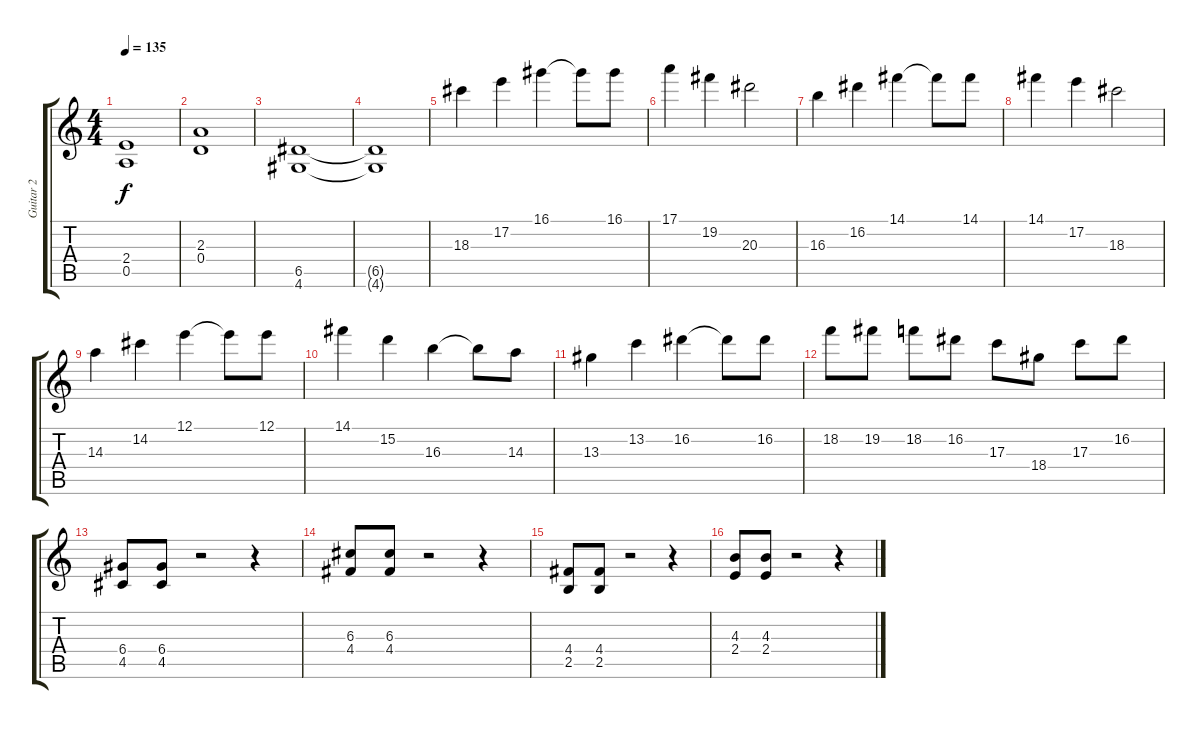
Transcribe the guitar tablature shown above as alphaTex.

\track ("Guitar 2" "Guitar 2") {instrument distortionguitar}
\staff {score tabs}
\tuning (E4 B3 G3 D3 A2 E2) {hide}
\ts (4 4)
\tempo 135
\clef g2
\ks c
(2.4 0.5).1{dy f} |
(2.3 0.4).1 |
(6.5 4.6).1 |
(6.5{t} 4.6{t}).1 |
18.3.4 17.2.4 16.1.4 16.1{t}.8 16.1.8 |
17.1.4 19.2.4 20.3.2 |
16.3.4 16.2.4 14.1.4 14.1{t}.8 14.1.8 |
14.1.4 17.2.4 18.3.2 |
14.3.4 14.2.4 12.1.4 12.1{t}.8 12.1.8 |
14.1.4 15.2.4 16.3.4 16.3{t}.8 14.3.8 |
13.3.4 13.2.4 16.2.4 16.2{t}.8 16.2.8 |
18.2.8 19.2.8 18.2.8 16.2.8 17.3.8 18.4.8 17.3.8 16.2.8 |
(6.4 4.5).8{volume 14} (6.4 4.5).8 r.2 r.4 |
(6.3 4.4).8 (6.3 4.4).8 r.2 r.4 |
(4.4 2.5).8 (4.4 2.5).8 r.2 r.4 |
(4.3 2.4).8 (4.3 2.4).8 r.2 r.4
